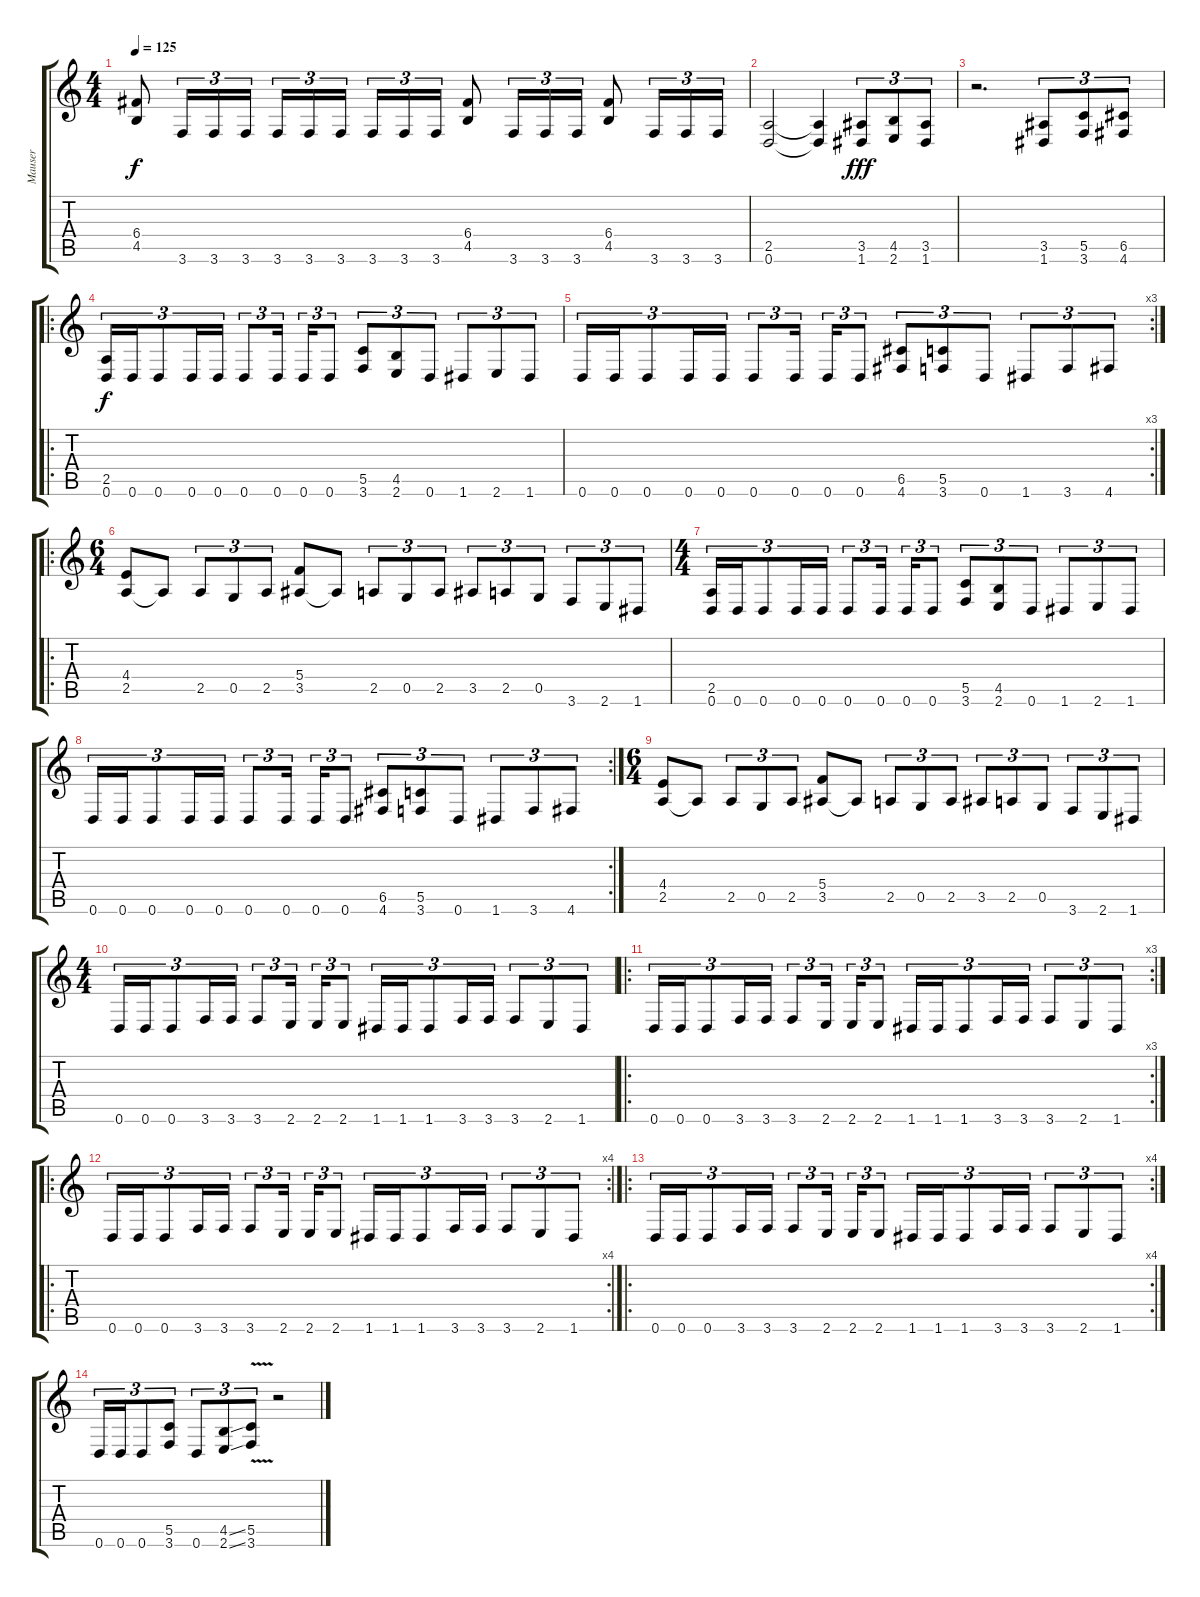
\track ("Mauser" "Mauser") {instrument distortionguitar}
\staff {score tabs}
\tuning (D4 A3 F3 C3 G2 D2) {hide}
\ts (4 4)
\tempo 125
\clef g2
\ks c
(6.4 4.5).8{dy f} 3.6.16{tu (3 2)} 3.6.16{tu (3 2)} 3.6.16{tu (3 2)} 3.6.16{tu (3 2)} 3.6.16{tu (3 2)} 3.6.16{tu (3 2)} 3.6.16{tu (3 2)} 3.6.16{tu (3 2)} 3.6.16{tu (3 2)} (6.4 4.5).8 3.6.16{tu (3 2)} 3.6.16{tu (3 2)} 3.6.16{tu (3 2)} (6.4 4.5).8 3.6.16{tu (3 2)} 3.6.16{tu (3 2)} 3.6.16{tu (3 2)} |
(2.5 0.6).2 (2.5{t} 0.6{t}).4 (3.5 1.6).8{tu (3 2) dy fff} (4.5 2.6).8{tu (3 2)} (3.5 1.6).8{tu (3 2)} |
r.2{d} (3.5 1.6).8{tu (3 2)} (5.5 3.6).8{tu (3 2)} (6.5 4.6).8{tu (3 2)} |
\ro
(2.5 0.6).16{tu (3 2) dy f} 0.6.16{tu (3 2)} 0.6.8{tu (3 2)} 0.6.16{tu (3 2)} 0.6.16{tu (3 2)} 0.6.8{tu (3 2)} 0.6.16{tu (3 2)} 0.6.16{tu (3 2)} 0.6.8{tu (3 2)} (5.5 3.6).8{tu (3 2)} (4.5 2.6).8{tu (3 2)} 0.6.8{tu (3 2)} 1.6.8{tu (3 2)} 2.6.8{tu (3 2)} 1.6.8{tu (3 2)} |
\rc 3
0.6.16{tu (3 2)} 0.6.16{tu (3 2)} 0.6.8{tu (3 2)} 0.6.16{tu (3 2)} 0.6.16{tu (3 2)} 0.6.8{tu (3 2)} 0.6.16{tu (3 2)} 0.6.16{tu (3 2)} 0.6.8{tu (3 2)} (6.5 4.6).8{tu (3 2)} (5.5 3.6).8{tu (3 2)} 0.6.8{tu (3 2)} 1.6.8{tu (3 2)} 3.6.8{tu (3 2)} 4.6.8{tu (3 2)} |
\ro
\ts (6 4)
(4.4 2.5).8 2.5{t}.8 2.5.8{tu (3 2)} 0.5.8{tu (3 2)} 2.5.8{tu (3 2)} (5.4 3.5).8 3.5{t}.8 2.5.8{tu (3 2)} 0.5.8{tu (3 2)} 2.5.8{tu (3 2)} 3.5.8{tu (3 2)} 2.5.8{tu (3 2)} 0.5.8{tu (3 2)} 3.6.8{tu (3 2)} 2.6.8{tu (3 2)} 1.6.8{tu (3 2)} |
\ts (4 4)
(2.5 0.6).16{tu (3 2)} 0.6.16{tu (3 2)} 0.6.8{tu (3 2)} 0.6.16{tu (3 2)} 0.6.16{tu (3 2)} 0.6.8{tu (3 2)} 0.6.16{tu (3 2)} 0.6.16{tu (3 2)} 0.6.8{tu (3 2)} (5.5 3.6).8{tu (3 2)} (4.5 2.6).8{tu (3 2)} 0.6.8{tu (3 2)} 1.6.8{tu (3 2)} 2.6.8{tu (3 2)} 1.6.8{tu (3 2)} |
\rc 2
0.6.16{tu (3 2)} 0.6.16{tu (3 2)} 0.6.8{tu (3 2)} 0.6.16{tu (3 2)} 0.6.16{tu (3 2)} 0.6.8{tu (3 2)} 0.6.16{tu (3 2)} 0.6.16{tu (3 2)} 0.6.8{tu (3 2)} (6.5 4.6).8{tu (3 2)} (5.5 3.6).8{tu (3 2)} 0.6.8{tu (3 2)} 1.6.8{tu (3 2)} 3.6.8{tu (3 2)} 4.6.8{tu (3 2)} |
\ts (6 4)
(4.4 2.5).8 2.5{t}.8 2.5.8{tu (3 2)} 0.5.8{tu (3 2)} 2.5.8{tu (3 2)} (5.4 3.5).8 3.5{t}.8 2.5.8{tu (3 2)} 0.5.8{tu (3 2)} 2.5.8{tu (3 2)} 3.5.8{tu (3 2)} 2.5.8{tu (3 2)} 0.5.8{tu (3 2)} 3.6.8{tu (3 2)} 2.6.8{tu (3 2)} 1.6.8{tu (3 2)} |
\ts (4 4)
0.6.16{tu (3 2)} 0.6.16{tu (3 2)} 0.6.8{tu (3 2)} 3.6.16{tu (3 2)} 3.6.16{tu (3 2)} 3.6.8{tu (3 2)} 2.6.16{tu (3 2)} 2.6.16{tu (3 2)} 2.6.8{tu (3 2)} 1.6.16{tu (3 2)} 1.6.16{tu (3 2)} 1.6.8{tu (3 2)} 3.6.16{tu (3 2)} 3.6.16{tu (3 2)} 3.6.8{tu (3 2)} 2.6.8{tu (3 2)} 1.6.8{tu (3 2)} |
\ro
\rc 3
0.6.16{tu (3 2)} 0.6.16{tu (3 2)} 0.6.8{tu (3 2)} 3.6.16{tu (3 2)} 3.6.16{tu (3 2)} 3.6.8{tu (3 2)} 2.6.16{tu (3 2)} 2.6.16{tu (3 2)} 2.6.8{tu (3 2)} 1.6.16{tu (3 2)} 1.6.16{tu (3 2)} 1.6.8{tu (3 2)} 3.6.16{tu (3 2)} 3.6.16{tu (3 2)} 3.6.8{tu (3 2)} 2.6.8{tu (3 2)} 1.6.8{tu (3 2)} |
\ro
\rc 4
0.6.16{tu (3 2)} 0.6.16{tu (3 2)} 0.6.8{tu (3 2)} 3.6.16{tu (3 2)} 3.6.16{tu (3 2)} 3.6.8{tu (3 2)} 2.6.16{tu (3 2)} 2.6.16{tu (3 2)} 2.6.8{tu (3 2)} 1.6.16{tu (3 2)} 1.6.16{tu (3 2)} 1.6.8{tu (3 2)} 3.6.16{tu (3 2)} 3.6.16{tu (3 2)} 3.6.8{tu (3 2)} 2.6.8{tu (3 2)} 1.6.8{tu (3 2)} |
\ro
\rc 4
0.6.16{tu (3 2)} 0.6.16{tu (3 2)} 0.6.8{tu (3 2)} 3.6.16{tu (3 2)} 3.6.16{tu (3 2)} 3.6.8{tu (3 2)} 2.6.16{tu (3 2)} 2.6.16{tu (3 2)} 2.6.8{tu (3 2)} 1.6.16{tu (3 2)} 1.6.16{tu (3 2)} 1.6.8{tu (3 2)} 3.6.16{tu (3 2)} 3.6.16{tu (3 2)} 3.6.8{tu (3 2)} 2.6.8{tu (3 2)} 1.6.8{tu (3 2)} |
0.6.16{tu (3 2)} 0.6.16{tu (3 2)} 0.6.8{tu (3 2)} (5.5 3.6).8{tu (3 2)} 0.6.8{tu (3 2)} (4.5{ss} 2.6{ss}).8{tu (3 2)} (5.5{v} 3.6{v}).8{tu (3 2)} r.2
